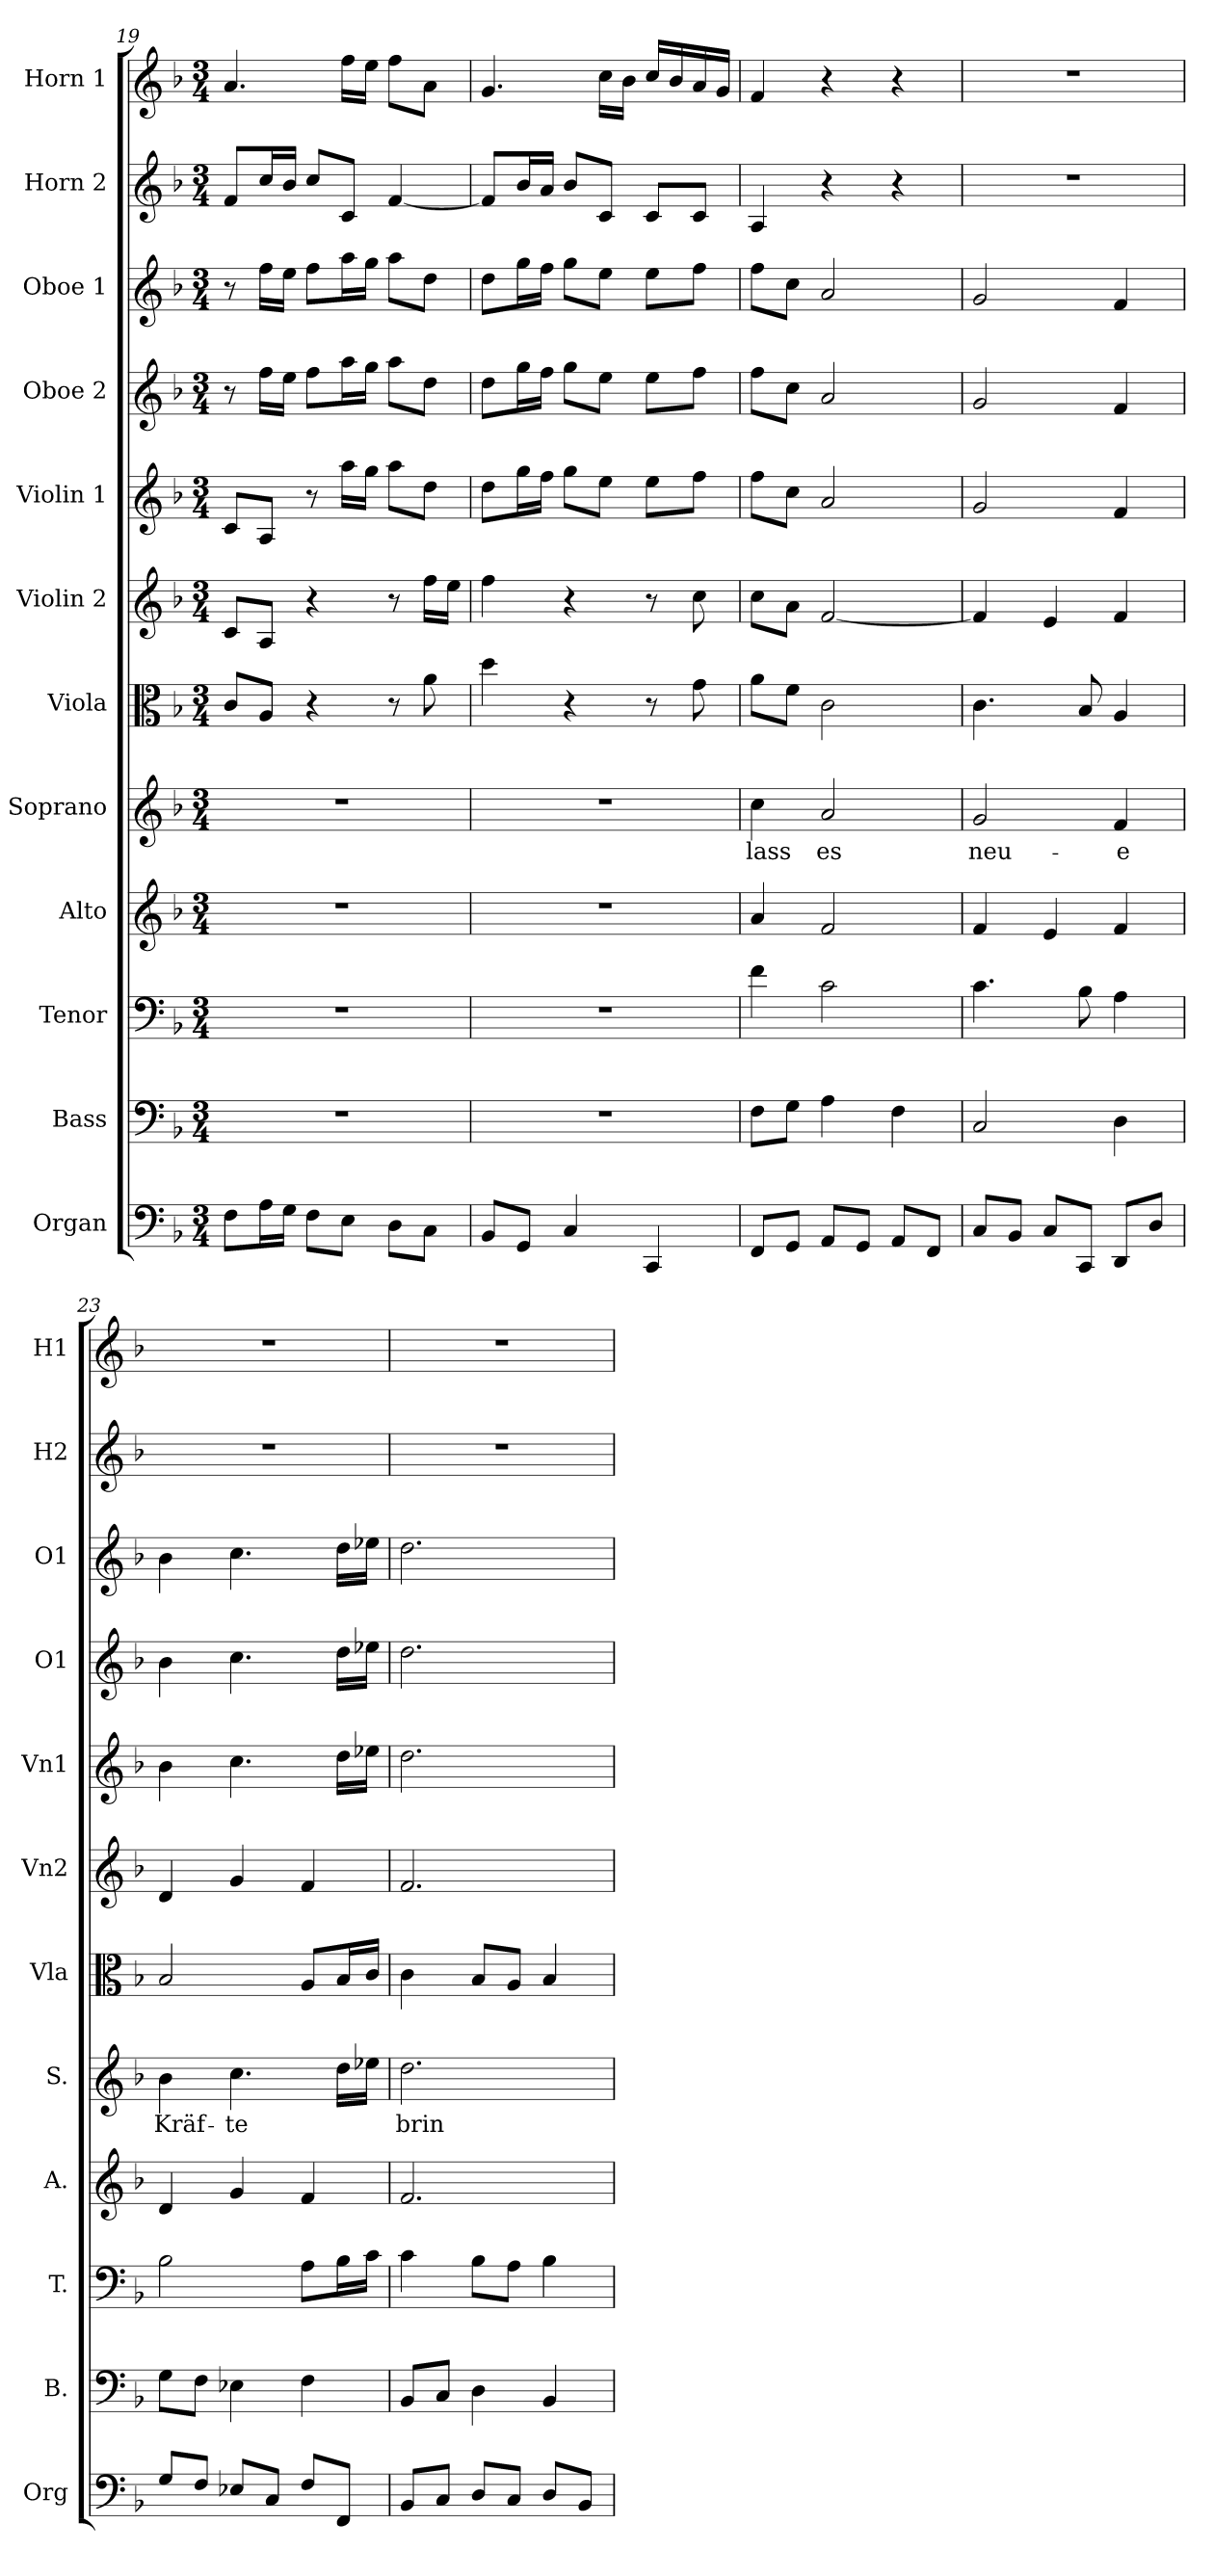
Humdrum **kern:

**kern	**kern	**kern	**kern	**kern	**text	**kern	**kern	**kern	**kern	**kern	**kern	**kern
*part12	*part11	*part10	*part9	*part8	*part8	*part7	*part6	*part5	*part4	*part3	*part2	*part1
*staff12	*staff11	*staff10	*staff9	*staff8	*staff8	*staff7	*staff6	*staff5	*staff4	*staff3	*staff2	*staff1
*I"Organ	*I"Bass	*I"Tenor	*I"Alto	*I"Soprano	*	*I"Viola	*I"Violin 2	*I"Violin 1	*I"Oboe 2	*I"Oboe 1	*I"Horn 2	*I"Horn 1
*I'Org	*I'B.	*I'T.	*I'A.	*I'S.	*	*I'Vla	*I'Vn2	*I'Vn1	*I'O1	*I'O1	*I'H2	*I'H1
*clefF4	*clefF4	*clefF4	*clefG2	*clefG2	*	*clefC3	*clefG2	*clefG2	*clefG2	*clefG2	*clefG2	*clefG2
*k[b-]	*k[b-]	*k[b-]	*k[b-]	*k[b-]	*	*k[b-]	*k[b-]	*k[b-]	*k[b-]	*k[b-]	*k[b-]	*k[b-]
*F:	*F:	*F:	*F:	*F:	*	*F:	*F:	*F:	*F:	*F:	*F:	*F:
*M3/4	*M3/4	*M3/4	*M3/4	*M3/4	*	*M3/4	*M3/4	*M3/4	*M3/4	*M3/4	*M3/4	*M3/4
=19	=19	=19	=19	=19	=19	=19	=19	=19	=19	=19	=19	=19
8F\L	2.r	2.r	2.r	2.r	.	8c/L	8c/L	8c/L	8r	8r	8f/L	4.a/
16A\L	.	.	.	.	.	8A/J	8A/J	8A/J	16ff\LL	16ff\LL	16cc/L	.
16G\JJ	.	.	.	.	.	.	.	.	16ee\JJ	16ee\JJ	16b-/JJ	.
8F\L	.	.	.	.	.	4r	4r	8r	8ff\L	8ff\L	8cc/L	.
8E\J	.	.	.	.	.	.	.	16aa\LL	16aa\L	16aa\L	8c/J	16ff\LL
.	.	.	.	.	.	.	.	16gg\JJ	16gg\JJ	16gg\JJ	.	16ee\JJ
8D\L	.	.	.	.	.	8r	8r	8aa\L	8aa\L	8aa\L	[4f/	8ff\L
8C\J	.	.	.	.	.	8a\	16ff\LL	8dd\J	8dd\J	8dd\J	.	8a\J
.	.	.	.	.	.	.	16ee\JJ	.	.	.	.	.
=20	=20	=20	=20	=20	=20	=20	=20	=20	=20	=20	=20	=20
8BB-/L	2.r	2.r	2.r	2.r	.	4dd\	4ff\	8dd\L	8dd\L	8dd\L	8f/L]	4.g/
8GG/J	.	.	.	.	.	.	.	16gg\L	16gg\L	16gg\L	16b-/L	.
.	.	.	.	.	.	.	.	16ff\JJ	16ff\JJ	16ff\JJ	16a/JJ	.
4C/	.	.	.	.	.	4r	4r	8gg\L	8gg\L	8gg\L	8b-/L	.
.	.	.	.	.	.	.	.	8ee\J	8ee\J	8ee\J	8c/J	16cc\LL
.	.	.	.	.	.	.	.	.	.	.	.	16b-\JJ
4CC/	.	.	.	.	.	8r	8r	8ee\L	8ee\L	8ee\L	8c/L	16cc/LL
.	.	.	.	.	.	.	.	.	.	.	.	16b-/
.	.	.	.	.	.	8g\	8cc\	8ff\J	8ff\J	8ff\J	8c/J	16a/
.	.	.	.	.	.	.	.	.	.	.	.	16g/JJ
!!LO:PB:g=z
=21	=21	=21	=21	=21	=21	=21	=21	=21	=21	=21	=21	=21
!	!	!	!	!	!LO:LY:b	!	!	!	!	!	!	!
8FF/L	8F\L	4f\	4a/	4cc\	lass	8a\L	8cc\L	8ff\L	8ff\L	8ff\L	4A/	4f/
8GG/J	8G\J	.	.	.	.	8f\J	8a\J	8cc\J	8cc\J	8cc\J	.	.
!	!	!	!	!	!LO:LY:b	!	!	!	!	!	!	!
8AA/L	4A\	2c\	2f/	2a/	es	2c\	[2f/	2a/	2a/	2a/	4r	4r
8GG/J	.	.	.	.	.	.	.	.	.	.	.	.
8AA/L	4F\	.	.	.	.	.	.	.	.	.	4r	4r
8FF/J	.	.	.	.	.	.	.	.	.	.	.	.
=22	=22	=22	=22	=22	=22	=22	=22	=22	=22	=22	=22	=22
!	!	!	!	!	!LO:LY:b	!	!	!	!	!	!	!
8C/L	2C/	4.c\	4f/	2g/	neu-	4.c\	4f/]	2g/	2g/	2g/	2.r	2.r
8BB-/J	.	.	.	.	.	.	.	.	.	.	.	.
8C/L	.	.	4e/	.	.	.	4e/	.	.	.	.	.
8CC/J	.	8B-\	.	.	.	8B-/	.	.	.	.	.	.
!	!	!	!	!	!LO:LY:b	!	!	!	!	!	!	!
8DD/L	4D\	4A\	4f/	4f/	-e	4A/	4f/	4f/	4f/	4f/	.	.
8D/J	.	.	.	.	.	.	.	.	.	.	.	.
=23	=23	=23	=23	=23	=23	=23	=23	=23	=23	=23	=23	=23
!	!	!	!	!	!LO:LY:b	!	!	!	!	!	!	!
8G/L	8G\L	2B-\	4d/	4b-\	Kräf-	2B-/	4d/	4b-\	4b-\	4b-\	2.r	2.r
8F/J	8F\J	.	.	.	.	.	.	.	.	.	.	.
!	!	!	!	!	!LO:LY:b	!	!	!	!	!	!	!
8E-X/L	4E-X\	.	4g/	4.cc\	-te	.	4g/	4.cc\	4.cc\	4.cc\	.	.
8C/J	.	.	.	.	.	.	.	.	.	.	.	.
8F/L	4F\	8A\L	4f/	.	.	8A/L	4f/	.	.	.	.	.
8FF/J	.	16B-\L	.	16dd\LL	.	16B-/L	.	16dd\LL	16dd\LL	16dd\LL	.	.
.	.	16c\JJ	.	16ee-X\JJ	.	16c/JJ	.	16ee-X\JJ	16ee-X\JJ	16ee-X\JJ	.	.
=24	=24	=24	=24	=24	=24	=24	=24	=24	=24	=24	=24	=24
!	!	!	!	!	!LO:LY:b	!	!	!	!	!	!	!
8BB-/L	8BB-/L	4c\	2.f/	2.dd\	brin-	4c\	2.f/	2.dd\	2.dd\	2.dd\	2.r	2.r
8C/J	8C/J	.	.	.	.	.	.	.	.	.	.	.
8D/L	4D\	8B-\L	.	.	.	8B-/L	.	.	.	.	.	.
8C/J	.	8A\J	.	.	.	8A/J	.	.	.	.	.	.
8D/L	4BB-/	4B-\	.	.	.	4B-/	.	.	.	.	.	.
8BB-/J	.	.	.	.	.	.	.	.	.	.	.	.
=	=	=	=	=	=	=	=	=	=	=	=	=
*-	*-	*-	*-	*-	*-	*-	*-	*-	*-	*-	*-	*-
